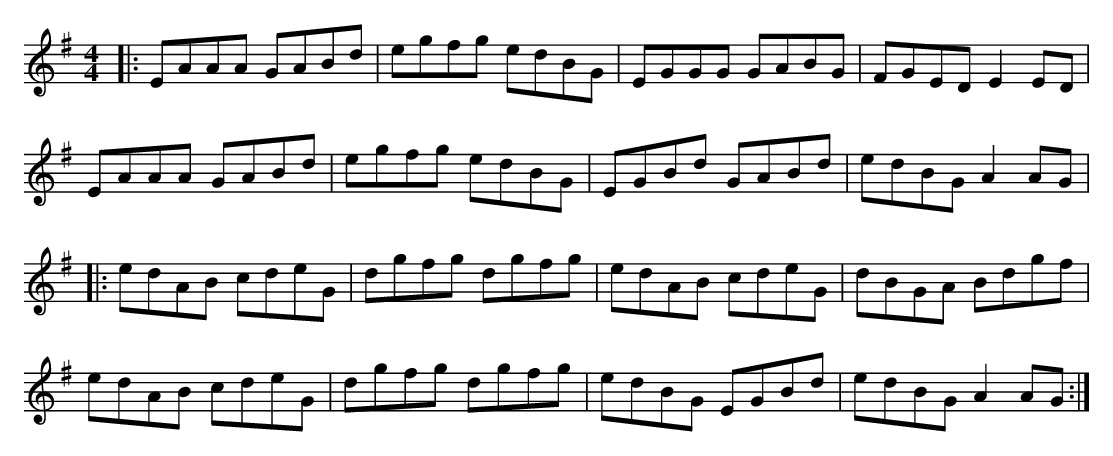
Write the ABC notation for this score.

X:1
M:4/4
K:Ador
|:EAAA GABd|egfg edBG|EGGG GABG|FGED E2 ED|
EAAA GABd|egfg edBG|EGBd GABd|edBG A2 AG|
|:edAB cdeG|dgfg dgfg|edAB cdeG|dBGA Bdgf|
edAB cdeG|dgfg dgfg|edBG EGBd|edBG A2 AG:|
